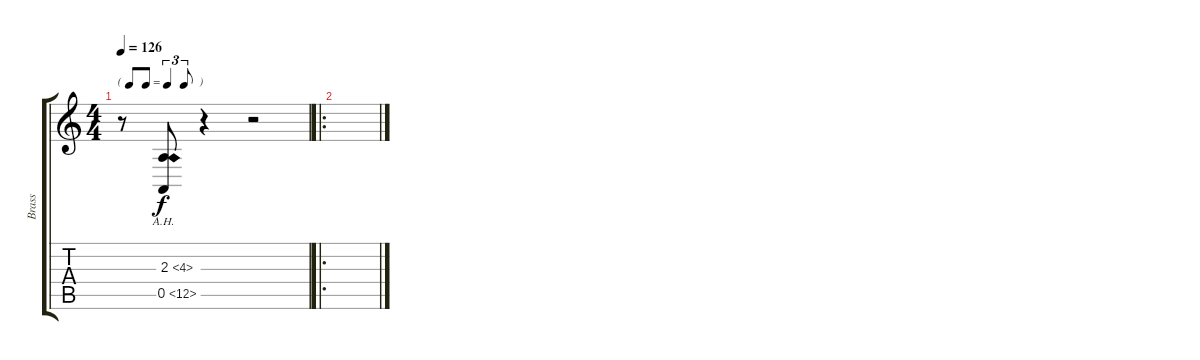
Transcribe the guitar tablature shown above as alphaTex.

\track ("Brass" "Brass") {instrument brasssection}
\staff {score tabs}
\tuning (E4 B3 G3 D3 A2 E2) {hide}
\ts (4 4)
\tf triplet8th
\tempo 126
\clef g2
\ks c
r.8{dy f} (2.3{ah 2} 0.5{ah 12}).8 r.4 r.2 |
\ro
